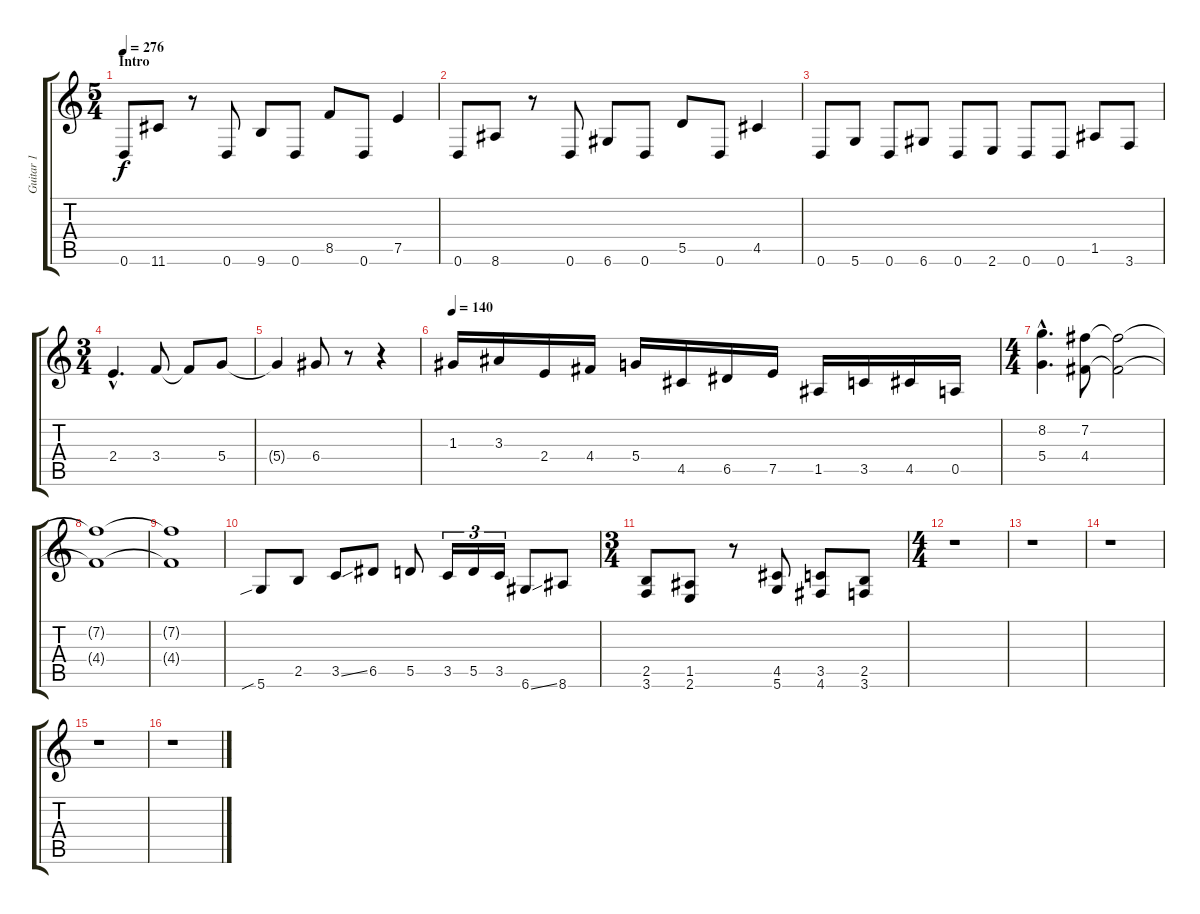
\track ("Guitar 1" "Guitar 1") {instrument distortionguitar}
\staff {score tabs}
\tuning (E4 B3 G3 D3 A2 D2) {hide}
\ts (5 4)
\section ("" "Intro")
\tempo 276
\clef g2
\ks c
0.6.8{dy f instrument distortionguitar} 11.6.8 r.8 0.6.8 9.6.8 0.6.8 8.5.8 0.6.8 7.5.4 |
0.6.8 8.6.8 r.8 0.6.8 6.6.8 0.6.8 5.5.8 0.6.8 4.5.4 |
0.6.8 5.6.8 0.6.8 6.6.8 0.6.8 2.6.8 0.6.8 0.6.8 1.5.8 3.6.8 |
\ts (3 4)
2.4{hac}.4{d} 3.4.8 3.4{t}.8 5.4.8 |
5.4{t}.4 6.4.8 r.8 r.4 |
\tempo 140
1.3.16 3.3.16 2.4.16 4.4.16 5.4.16 4.5.16 6.5.16 7.5.16 1.5.16 3.5.16 4.5.16 0.5.16 |
\ts (4 4)
(8.2{hac} 5.4{hac}).4{d} (7.2 4.4).8 (7.2{t} 4.4{t}).2 |
(7.2{t} 4.4{t}).1 |
(7.2{t} 4.4{t}).1 |
5.6{sib}.8 2.5.8 3.5{ss}.8 6.5.8 5.5.8 3.5.16{tu (3 2)} 5.5.16{tu (3 2)} 3.5.16{tu (3 2)} 6.6{ss}.8 8.6.8 |
\ts (3 4)
(2.5 3.6).8 (1.5 2.6).8 r.8 (4.5 5.6).8 (3.5 4.6).8 (2.5 3.6).8 |
\ts (4 4)
r.1 |
r.1 |
r.1 |
r.1 |
r.1
